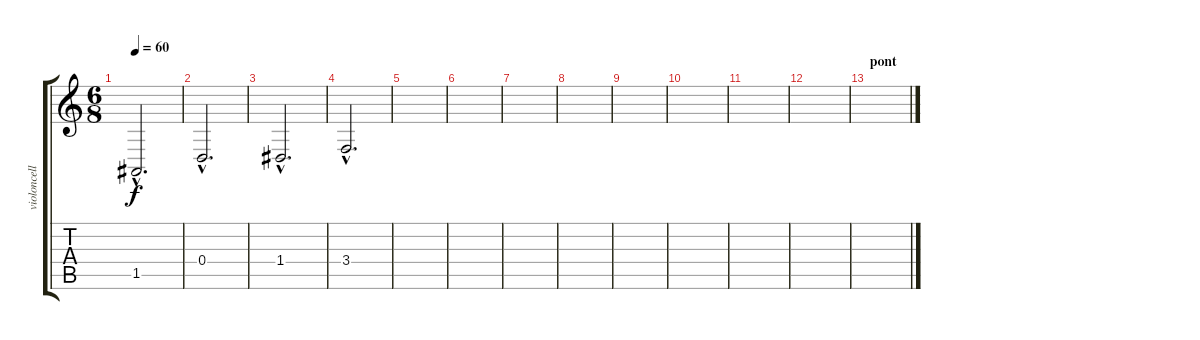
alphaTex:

\track ("violoncelle (basse)" "violoncell") {instrument cello}
\staff {score tabs}
\tuning (E4 B3 G3 D3 A2 E2) {hide}
\ts (6 8)
\tempo 60
\clef g2
\ks c
1.5{hac}.2{d dy f} |
0.4{hac}.2{d} |
1.4{hac}.2{d} |
3.4{hac}.2{d} |
|
|
|
|
|
|
|
|
\section ("" "pont")
